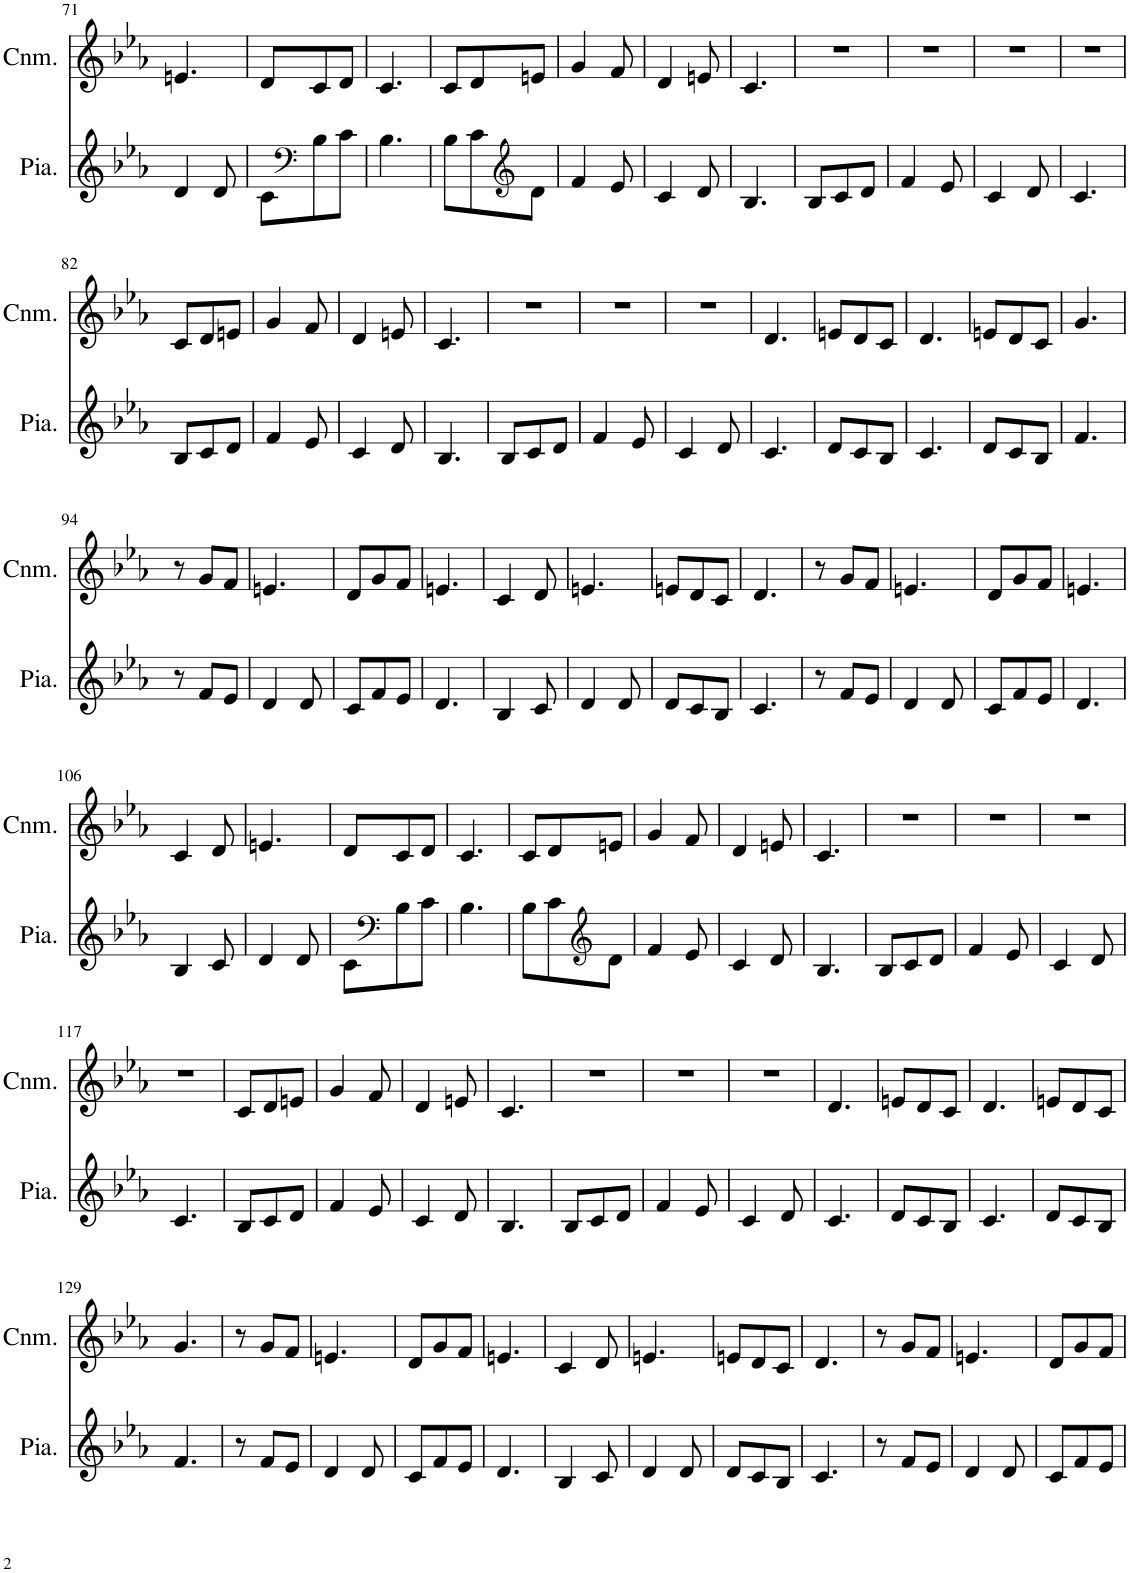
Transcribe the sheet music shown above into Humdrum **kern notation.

**kern	**kern
*part2	*part1
*staff2	*staff1
*I"Piano	*I"Cornemuse
*I'Pia.	*I'Cnm.
!!LO:PB:g=z
*clefG2	*clefG2
*	*Trd1c2
*k[b-e-a-]	*k[b-e-a-]
*M3/8	*M3/8
=71	=71
4d/	4.en/
8d/	.
=72	=72
8c\L	8d/L
*clefF4	*
8B-\	8c/
8c\J	8d/J
=73	=73
4.B-\	4.c/
=74	=74
8B-\L	8c/L
8c\	8d/
*clefG2	*
8d\J	8en/J
=75	=75
4f/	4g/
8e-/	8f/
=76	=76
4c/	4d/
8d/	8en/
=77	=77
4.B-/	4.c/
=78	=78
8B-/L	4.r
8c/	.
8d/J	.
=79	=79
4f/	4.r
8e-/	.
=80	=80
4c/	4.r
8d/	.
=81	=81
4.c/	4.r
!!LO:LB:g=z
=82	=82
8B-/L	8c/L
8c/	8d/
8d/J	8en/J
=83	=83
4f/	4g/
8e-/	8f/
=84	=84
4c/	4d/
8d/	8en/
=85	=85
4.B-/	4.c/
=86	=86
8B-/L	4.r
8c/	.
8d/J	.
=87	=87
4f/	4.r
8e-/	.
=88	=88
4c/	4.r
8d/	.
=89	=89
4.c/	4.d/
=90	=90
8d/L	8en/L
8c/	8d/
8B-/J	8c/J
=91	=91
4.c/	4.d/
=92	=92
8d/L	8en/L
8c/	8d/
8B-/J	8c/J
=93	=93
4.f/	4.g/
!!LO:LB:g=z
=94	=94
8r	8r
8f/L	8g/L
8e-/J	8f/J
=95	=95
4d/	4.en/
8d/	.
=96	=96
8c/L	8d/L
8f/	8g/
8e-/J	8f/J
=97	=97
4.d/	4.en/
=98	=98
4B-/	4c/
8c/	8d/
=99	=99
4d/	4.en/
8d/	.
=100	=100
8d/L	8en/L
8c/	8d/
8B-/J	8c/J
=101	=101
4.c/	4.d/
=102	=102
8r	8r
8f/L	8g/L
8e-/J	8f/J
=103	=103
4d/	4.en/
8d/	.
=104	=104
8c/L	8d/L
8f/	8g/
8e-/J	8f/J
=105	=105
4.d/	4.en/
!!LO:LB:g=z
=106	=106
4B-/	4c/
8c/	8d/
=107	=107
4d/	4.en/
8d/	.
=108	=108
8c\L	8d/L
*clefF4	*
8B-\	8c/
8c\J	8d/J
=109	=109
4.B-\	4.c/
=110	=110
8B-\L	8c/L
8c\	8d/
*clefG2	*
8d\J	8en/J
=111	=111
4f/	4g/
8e-/	8f/
=112	=112
4c/	4d/
8d/	8en/
=113	=113
4.B-/	4.c/
=114	=114
8B-/L	4.r
8c/	.
8d/J	.
=115	=115
4f/	4.r
8e-/	.
=116	=116
4c/	4.r
8d/	.
!!LO:LB:g=z
=117	=117
4.c/	4.r
=118	=118
8B-/L	8c/L
8c/	8d/
8d/J	8en/J
=119	=119
4f/	4g/
8e-/	8f/
=120	=120
4c/	4d/
8d/	8en/
=121	=121
4.B-/	4.c/
=122	=122
8B-/L	4.r
8c/	.
8d/J	.
=123	=123
4f/	4.r
8e-/	.
=124	=124
4c/	4.r
8d/	.
=125	=125
4.c/	4.d/
=126	=126
8d/L	8en/L
8c/	8d/
8B-/J	8c/J
=127	=127
4.c/	4.d/
=128	=128
8d/L	8en/L
8c/	8d/
8B-/J	8c/J
!!LO:LB:g=z
=129	=129
4.f/	4.g/
=130	=130
8r	8r
8f/L	8g/L
8e-/J	8f/J
=131	=131
4d/	4.en/
8d/	.
=132	=132
8c/L	8d/L
8f/	8g/
8e-/J	8f/J
=133	=133
4.d/	4.en/
=134	=134
4B-/	4c/
8c/	8d/
=135	=135
4d/	4.en/
8d/	.
=136	=136
8d/L	8en/L
8c/	8d/
8B-/J	8c/J
=137	=137
4.c/	4.d/
=138	=138
8r	8r
8f/L	8g/L
8e-/J	8f/J
=139	=139
4d/	4.en/
8d/	.
=140	=140
8c/L	8d/L
8f/	8g/
8e-/J	8f/J
=	=
*-	*-
